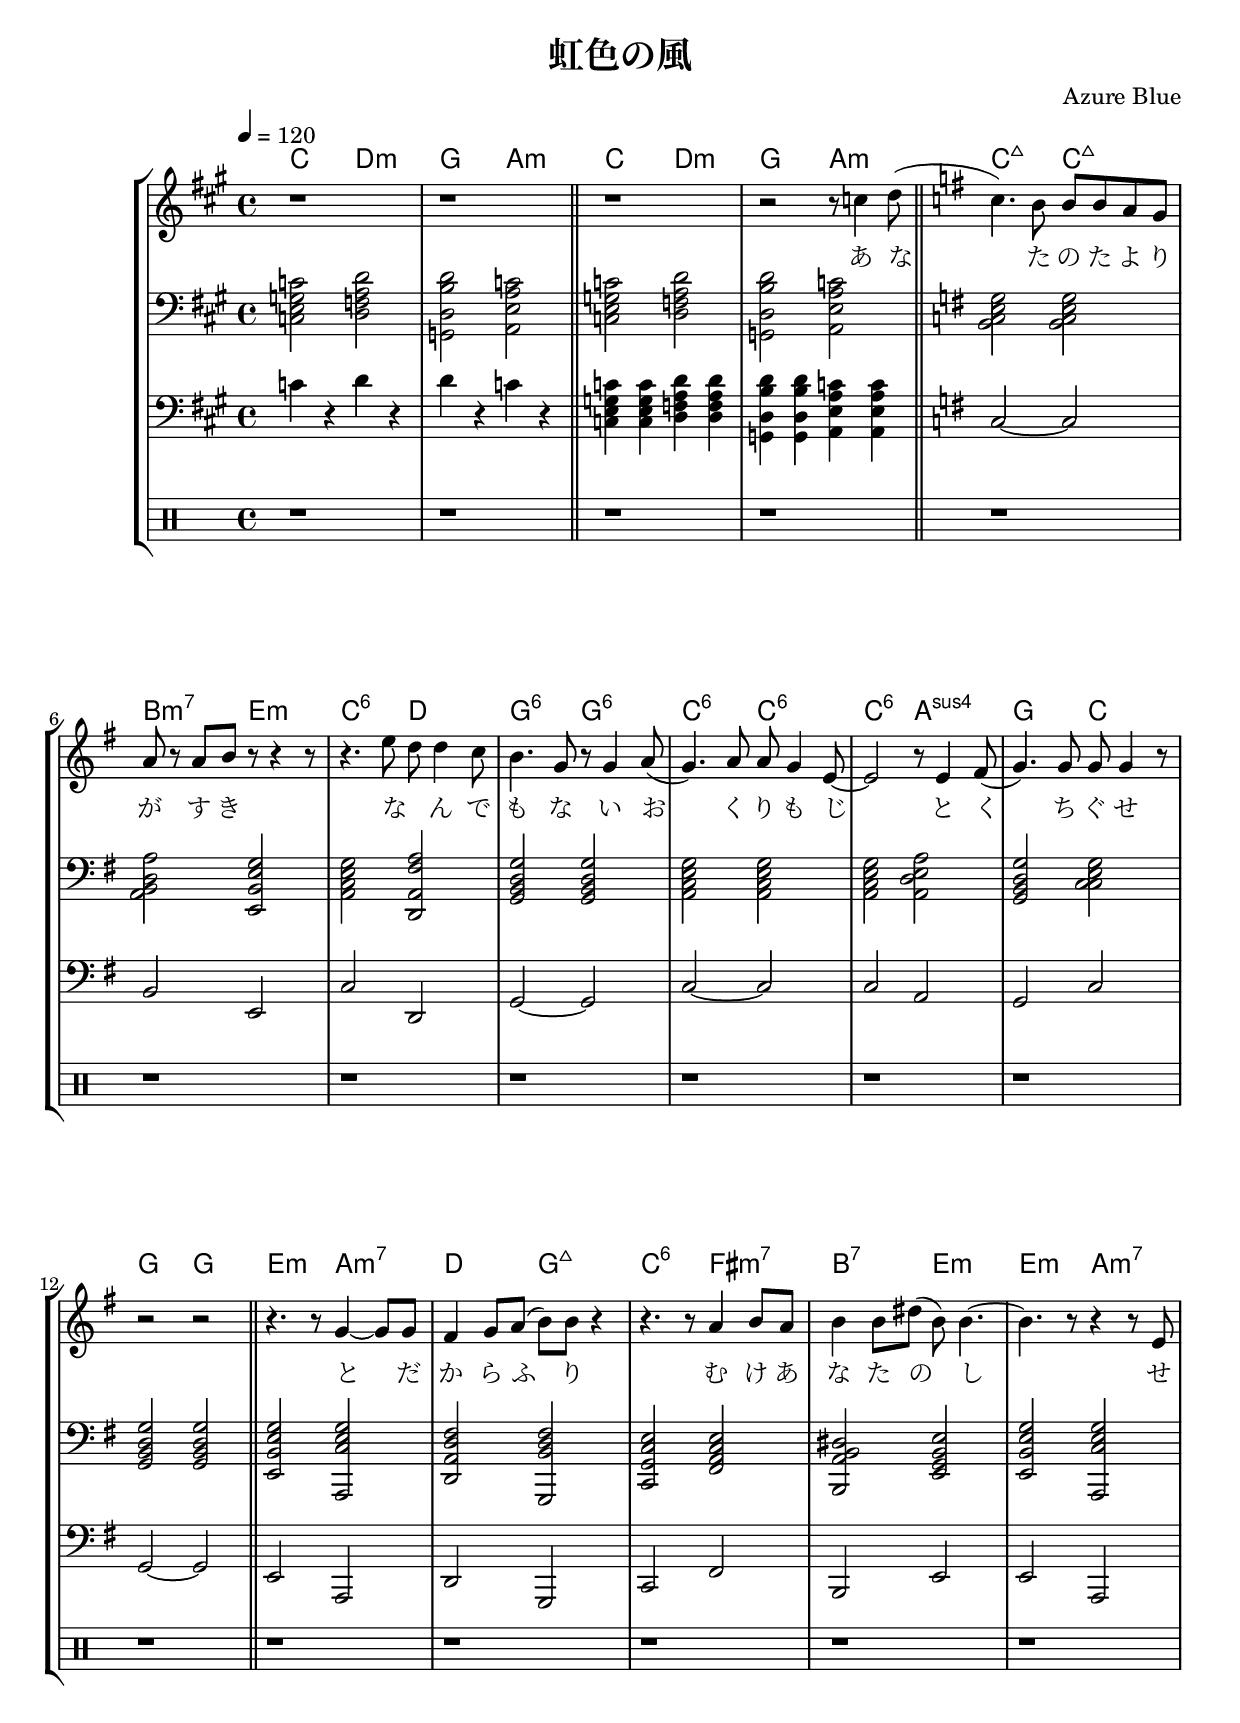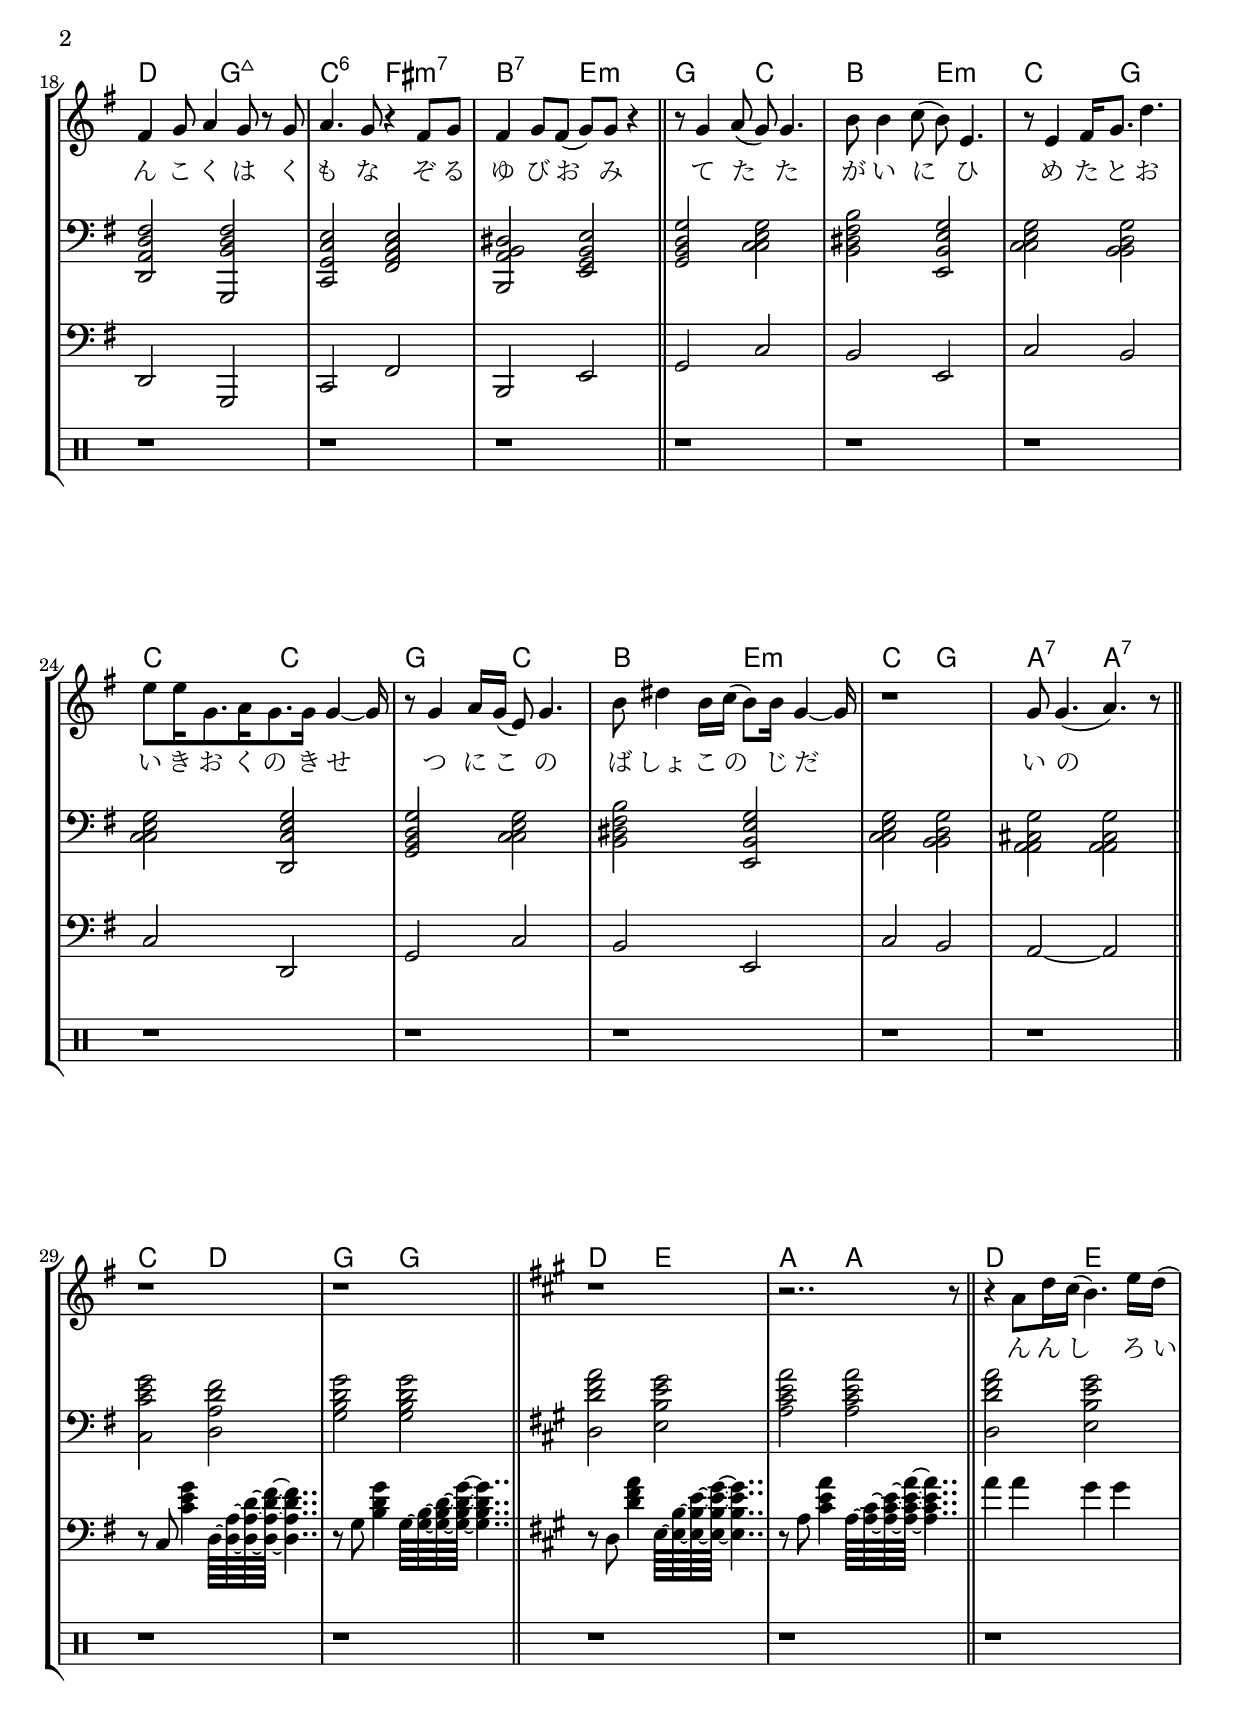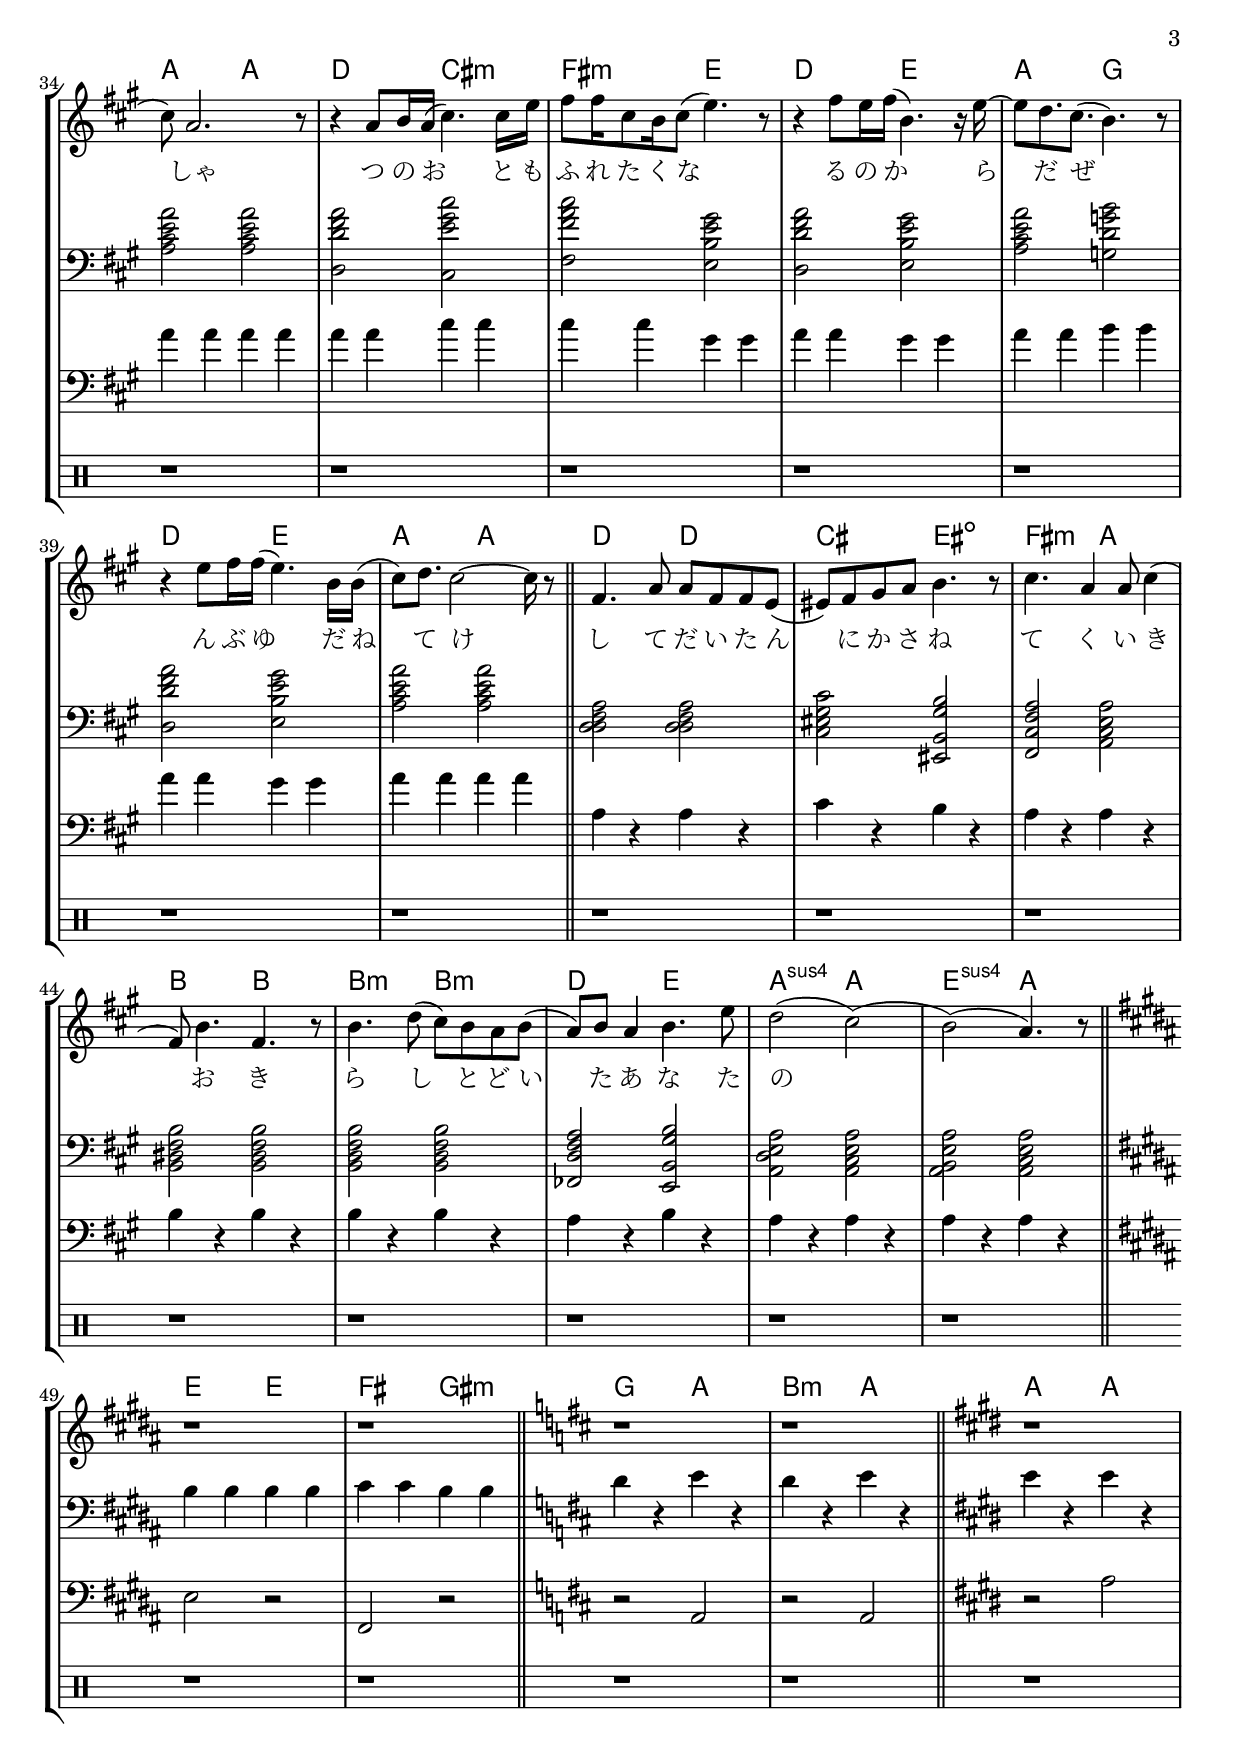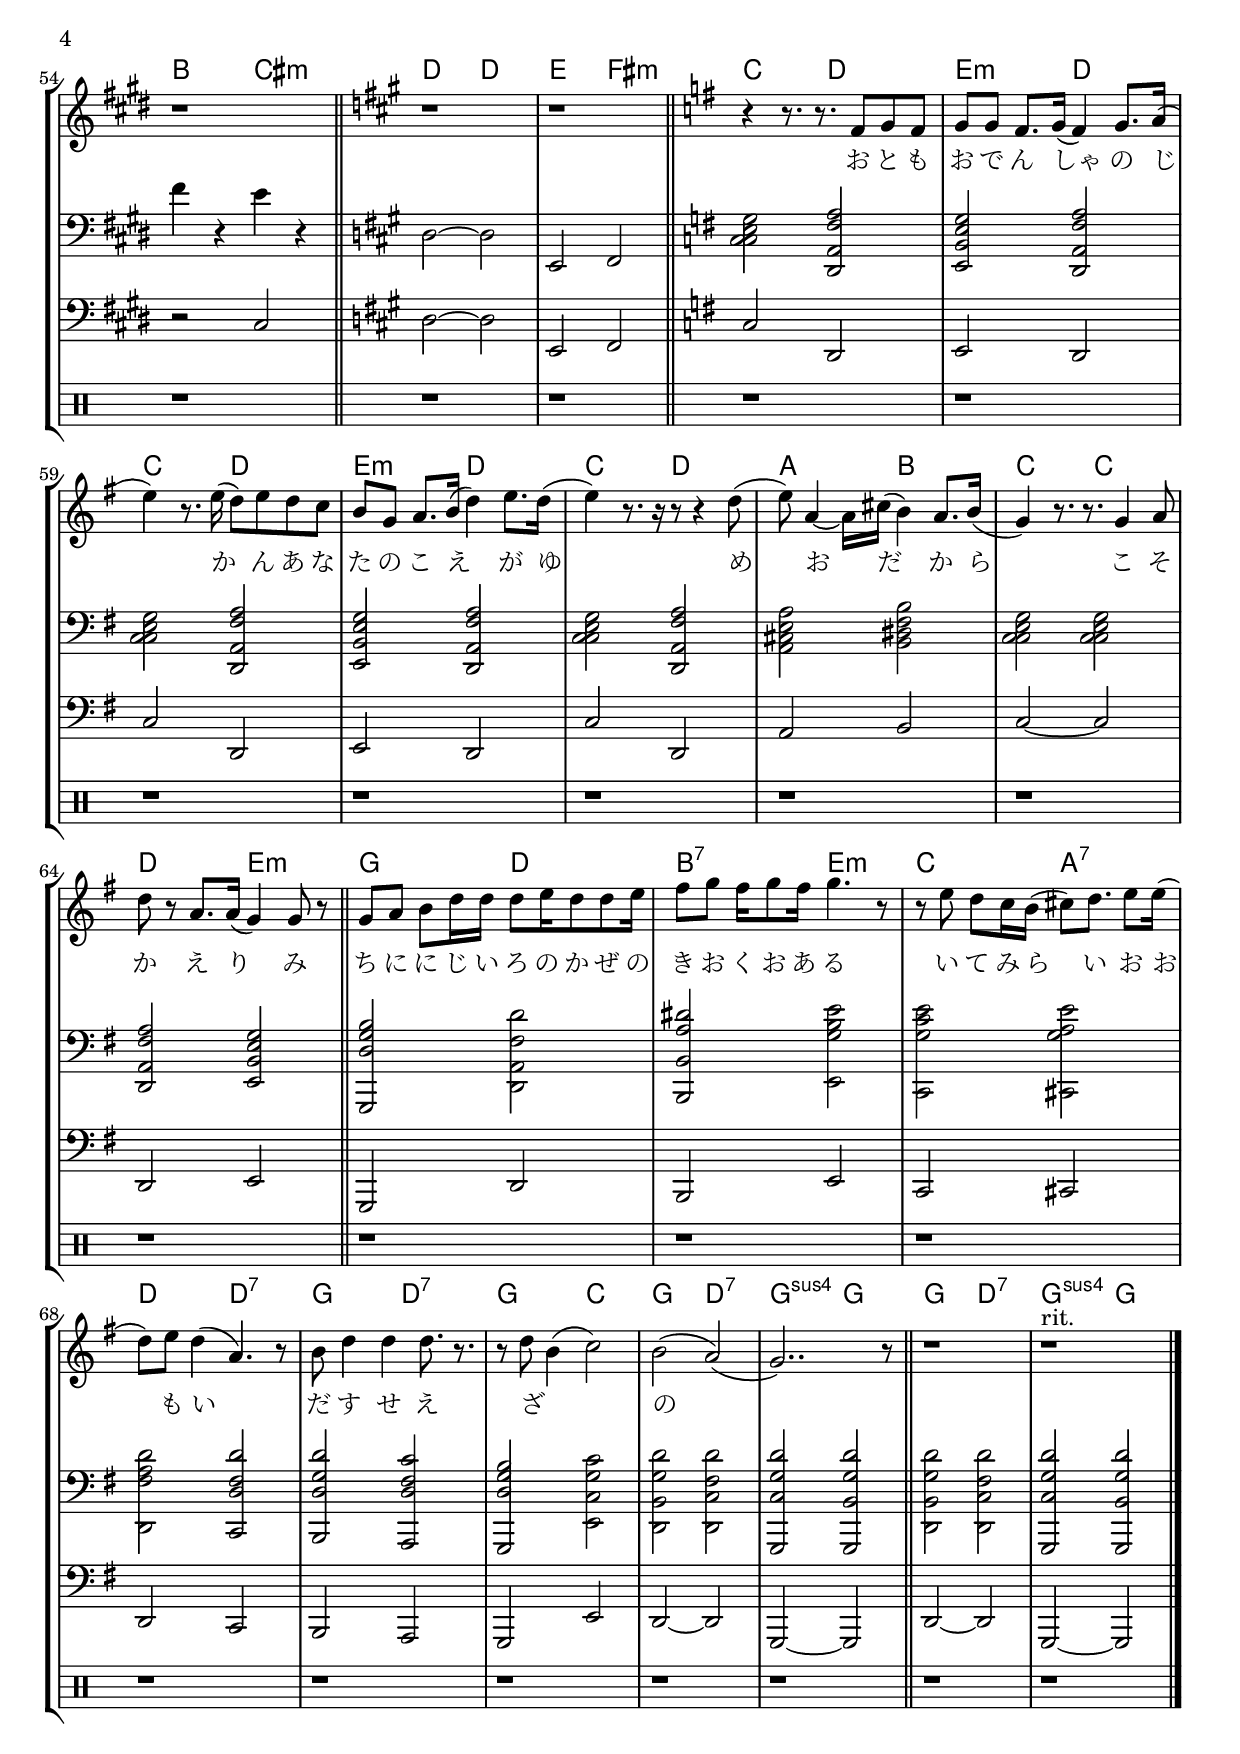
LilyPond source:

\version "2.12.1"

\header {
	title = \markup {虹色の風}
	composer = \markup \center-column {"Azure Blue"}
}

harmony = \chordmode {
	c2 d:m g a:m 

	c d:m g a:m 

	c:maj7 c:maj7 b:min7 e:m c:6 d g:6 g:6 c:6 c:6 c:6 a:sus4 g c g g 

	e:m a:min7 d g:maj7 c:6 fis:m7 b:7 e:m e:m a:min7 d g:maj7 c:6 fis:m7 b:7 e:m 

	g c b e:m c g c c g c b e:m c g a:7 a:7 

	c d g g 

	d e a a 

	d e a a d cis:m fis:m e d e a g d e a a 

	d d cis eis:dim fis:m a b b b:m b:m d e a:sus4 a e:sus4 a 

	e e fis gis:m 

	g a b:m a 

	a a b cis:m 

	d d e fis:m 

	c d e:m d c d e:m d c d a b c c d e:m 

	g d b:7 e:m c a:7 d d:7 g d:7 g c g d:7 g:sus4 g 

	g d:7 g:sus4 g 
}

melody = {
	\key a \major
	\tempo 4 = 120
	r1 | r1   
	r1 | r2 
	\set Staff.midiInstrument = #"mmi0.38"
	r8  c''4  d''8 
	(	\key g \major
c''4.)  b'8  b'8  b'8  a'8  g'8 
	a'8  r8  a'8  b'8  r8  r4  r8~ 
	r4.  e''8  d''8  d''4  c''8 
	b'4.  g'8  r8  g'4  a'8 
	(g'4.)  a'8  a'8  g'4  e'8~ 
	e'2  r8  e'4  fis'8 
	(g'4.)  g'8  g'8  g'4  r8~ 
	r2  	r2 	\set Staff.midiInstrument = #"mmi0.38"
	r4. r8  g'4  g'8  g'8 
	fis'4  g'8  a'8  (b'8)  b'8  r4 
	r4.  r8  a'4  b'8  a'8 
	b'4  b'8  dis''8  (b'8)  b'4.~ 
	b'4.  r8  r4  r8  e'8 
	fis'4  g'8  a'4  g'8  r8  g'8 
	a'4.  g'8  r4  fis'8  g'8 
	fis'4  g'8  fis'8  (g'8)  g'8  	r4 	\set Staff.midiInstrument = #"mmi0.38"
	r8  g'4  a'8  (g'8)  g'4. 
	b'8  b'4  c''8  (b'8)  e'4. 
	r8  e'4  fis'16  g'8.  d''4. 
	e''8  e''16  g'8.  a'16  g'8.  g'16  g'4~g'16 
	r8  g'4  a'16  g'16  (e'8)  g'4. 
	b'8  dis''4  b'16  c''16  (b'8)  b'16  g'4~g'16 
	r1 
	g'8  g'4.  (a'4.)  	r8 	r1 | r1   
	\key a \major
	r1 | r2.. 
	\set Staff.midiInstrument = #"mmi0.38"
	r8 
	r4  a'8  d''16  cis''16  (b'4.)  e''16  d''16 
	(cis''8)  a'2.  r8 
	r4  a'8  b'16  a'16  (cis''4.)  cis''16  e''16 
	fis''8  fis''16  cis''8  b'16  cis''8  (e''4.)  r8 
	r4  fis''8  e''16  fis''16  (b'4.)  r16  e''16~ 
	e''8  d''8.  cis''8.  (b'4.)  r8 
	r4  e''8  fis''16  fis''16  (e''4.)  b'16  b'16 
	(cis''8)  d''8.  cis''2~cis''16  	\set Staff.midiInstrument = #"mmi0.38"
	r8 
	fis'4.  a'8  a'8  fis'8  fis'8  e'8 
	(eis'8)  fis'8  gis'8  a'8  b'4.  r8 
	cis''4.  a'4  a'8  cis''4 
	(fis'8)  b'4.  fis'4.  r8 
	b'4.  d''8  (cis''8)  b'8  a'8  b'8 
	(a'8)  b'8  a'4  b'4.  e''8 
	d''2  (cis''2) 
	(b'2)  (a'4.)  	r8 	\key b \major
	r1 | r1   
	\key d \major
	r1 | r1   
	\key e \major
	r1 | r1   
	\key a \major
	r1 | r1   
	\set Staff.midiInstrument = #"mmi0.38"
		\key g \major
r4 r8.  r8.  fis'8  g'8  fis'8 
	g'8  g'8  fis'8.  g'16  (fis'4)  g'8.  a'16 
	(e''4)  r8.  e''16  (d''8)  e''8  d''8  c''8 
	b'8  g'8  a'8.  b'16  (d''4)  e''8.  d''16 
	(e''4)  r8.  r16  r8  r4  d''8 
	(e''8)  a'4~a'16  cis''16  (b'4)  a'8.  b'16 
	(g'4)  r8.  r8.  g'4  a'8 
	d''8  r8  a'8.  a'16  (g'4)  g'8  	\set Staff.midiInstrument = #"mmi0.38"
	r8 
	g'8  a'8  b'8  d''16  d''16  d''8  e''16  d''8  d''8  e''16 
	fis''8  g''8  fis''16  g''8  fis''16  g''4.  r8 
	r8  e''8  d''8  c''16  b'16  (cis''8)  d''8.  e''8  e''16 
	(d''8)  e''8  d''4  (a'4.)  r8 
	b'8  d''4  d''4  d''8.  r8.~ 
	r8  d''8  b'4  (c''2) 
	b'2  (a'2) 
	(g'2..)  	r8 	r1 | r1^"rit." \bar "|."
}

words = \lyricmode {
	
	
	あ  な  た  の  た  よ  り  が  す  き  な  ん  で  も  な  い  お  く  り  も  じ  と  く  ち  ぐ  せ  と  
	だ  か  ら  ふ  り  む  け  あ  な  た  の  し  せ  ん  こ  く  は  く  も  な  ぞ  る  ゆ  び  お  み  て  た  
	た  が  い  に  ひ  め  た  と  お  い  き  お  く  の  き  せ  つ  に  こ  の  ば  しょ  こ  の  じ  だ  い  の  ん  ん  
	
	
	し  ろ  い  しゃ  つ  の  お  と  も  ふ  れ  た  く  な  る  の  か  ら  だ  ぜ  ん  ぶ  ゆ  だ  ね  て  け  し  て  
	だ  い  た  ん  に  か  さ  ね  て  く  い  き  お  き  ら  し  と  ど  い  た  あ  な  た  の  お  と  
	
	
	
	
	も  お  で  ん  しゃ  の  じ  か  ん  あ  な  た  の  こ  え  が  ゆ  め  お  だ  か  ら  こ  そ  か  え  り  み  ち  に  
	に  じ  い  ろ  の  か  ぜ  の  き  お  く  お  あ  る  い  て  み  ら  い  お  お  も  い  だ  す  せ  え  ざ  の  な  か  で  
	
}

tempochange = {
	\tempo 4 = 120
	r1 | r1 \bar "||"
	\tempo 4 = 120
	r1 | r1 \bar "||"
	\tempo 4 = 120
	r1 | r1 | r1 | r1 | r1 | r1 | r1 | r1 \bar "||"
	\tempo 4 = 120
	r1 | r1 | r1 | r1 | r1 | r1 | r1 | r1 \bar "||"
	\tempo 4 = 120
	r1 | r1 | r1 | r1 | r1 | r1 | r1 | r1 \bar "||"
	\tempo 4 = 120
	r1 | r1 \bar "||"
	\tempo 4 = 120
	r1 | r1 \bar "||"
	\tempo 4 = 120
	r1 | r1 | r1 | r1 | r1 | r1 | r1 | r1 \bar "||"
	\tempo 4 = 120
	r1 | r1 | r1 | r1 | r1 | r1 | r1 | r1 \bar "||"
	\tempo 4 = 120
	r1 | r1 \bar "||"
	\tempo 4 = 120
	r1 | r1 \bar "||"
	\tempo 4 = 120
	r1 | r1 \bar "||"
	\tempo 4 = 120
	r1 | r1 \bar "||"
	\tempo 4 = 120
	r1 | r1 | r1 | r1 | r1 | r1 | r1 | r1 \bar "||"
	\tempo 4 = 120
	r1 | r1 | r1 | r1 | r1 | r1 | r1 | r1 \bar "||"
	\tempo 4 = 120
	r1 | \tempo 4 = 90 r2 \tempo 4 = 80 r2 \bar "|."
}

mainacc = {
	\clef bass
	\set Staff.midiInstrument = #"Acoustic grand"
	\key a \major
	\tempo 4 = 120
	<c e g c'>2
	<f d a d'>2
	<g, d b d'>2
	<a, e a c'>2
	\bar "||"

	\set Staff.midiInstrument = #"Acoustic grand"
	<c e g c'>2
	<f d a d'>2
	<g, d b d'>2
	<a, e a c'>2
	\bar "||"

	\set Staff.midiInstrument = #"Acoustic grand"
	\key g \major
	<c b, e g>2
	<c b, e g>2
	<b, a, d a>2
	<e, b, e g>2
	<c a, e g>2
	<d, a, fis a>2
	<g, b, d g>2
	<g, b, d g>2
	<c a, e g>2
	<c a, e g>2
	<c a, e g>2
	<a, d e a>2
	<g, b, d g>2
	<c c e g>2
	<g, b, d g>2
	<g, b, d g>2
	\bar "||"

	\set Staff.midiInstrument = #"Acoustic grand"
	<e, b, e g>2
	<a,, c e g>2
	<d, a, d fis>2
	<g,, b, d fis>2
	<c, g, c e>2
	<fis, a, c e>2
	<b,, a, b, dis>2
	<e, g, b, e>2
	<e, b, e g>2
	<a,, c e g>2
	<d, a, d fis>2
	<g,, b, d fis>2
	<c, g, c e>2
	<fis, a, c e>2
	<b,, a, b, dis>2
	<e, g, b, e>2
	\bar "||"

	\set Staff.midiInstrument = #"Acoustic grand"
	<g, b, d g>2
	<c c e g>2
	<b, dis fis b>2
	<e, b, e g>2
	<c c e g>2
	<b, b, d g>2
	<c c e g>2
	<d, c e g>2
	<g, b, d g>2
	<c c e g>2
	<b, dis fis b>2
	<e, b, e g>2
	<c c e g>2
	<b, b, d g>2
	<a, a, cis g>2
	<a, a, cis g>2
	\bar "||"

	\set Staff.midiInstrument = #"Acoustic grand"
	<c c' e' g'>2
	<d a d' fis'>2
	<g b d' g'>2
	<g b d' g'>2
	\bar "||"

	\set Staff.midiInstrument = #"Acoustic grand"
	\key a \major
	<d d' fis' a'>2
	<e b e' gis'>2
	<a cis' e' a'>2
	<a cis' e' a'>2
	\bar "||"

	\set Staff.midiInstrument = #"Acoustic grand"
	<d d' fis' a'>2
	<e b e' gis'>2
	<a cis' e' a'>2
	<a cis' e' a'>2
	<d d' fis' a'>2
	<cis e' gis' cis''>2
	<fis fis' a' cis''>2
	<e b e' gis'>2
	<d d' fis' a'>2
	<e b e' gis'>2
	<a cis' e' a'>2
	<g d' g' b'>2
	<d d' fis' a'>2
	<e b e' gis'>2
	<a cis' e' a'>2
	<a cis' e' a'>2
	\bar "||"

	\set Staff.midiInstrument = #"Acoustic grand"
	<d d fis a>2
	<d d fis a>2
	<cis eis gis cis'>2
	<eis, b, gis b>2
	<fis, cis fis a>2
	<a, cis e a>2
	<b, dis fis b>2
	<b, dis fis b>2
	<b, d fis b>2
	<b, d fis b>2
	<fes, d fis a>2
	<e, b, gis b>2
	<a, d e a>2
	<a, cis e a>2
	<a, b, e a>2
	<a, cis e a>2
	\bar "||"

	\set Staff.midiInstrument = #"Electric Guitar (clean)"
	\key b \major
	b4 b4
	b4 b4
	cis'4 cis'4
	b4 b4
	\bar "||"

	\set Staff.midiInstrument = #"Electric Guitar (clean)"
	\key d \major
	d'4 r4
	e'4 r4
	d'4 r4
	e'4 r4
	\bar "||"

	\set Staff.midiInstrument = #"Electric Guitar (clean)"
	\key e \major
	e'4 r4
	e'4 r4
	fis'4 r4
	e'4 r4
	\bar "||"

	\set Staff.midiInstrument = #"Electric Guitar (clean)"
	\key a \major
	d2
	~d2
	e,2
	~fis,2
	\bar "||"

	\set Staff.midiInstrument = #"Acoustic grand"
	\key g \major
	<c c e g>2
	<d, a, fis a>2
	<e, b, e g>2
	<d, a, fis a>2
	<c c e g>2
	<d, a, fis a>2
	<e, b, e g>2
	<d, a, fis a>2
	<c c e g>2
	<d, a, fis a>2
	<a, cis e a>2
	<b, dis fis b>2
	<c c e g>2
	<c c e g>2
	<d, a, fis a>2
	<e, b, e g>2
	\bar "||"

	\set Staff.midiInstrument = #"Acoustic grand"
	<g,, d g b>2
	<d, a, fis d'>2
	<b,, b, a dis'>2
	<e, g b e'>2
	<c, g c' e'>2
	<cis, g a e'>2
	<d, fis a d'>2
	<c, d fis d'>2
	<b,, d g d'>2
	<a,, d fis c'>2
	<g,, d g b>2
	<e, c g c'>2
	<d, b, g d'>2
	<d, c fis d'>2
	<g,, c g d'>2
	<g,, b, g d'>2
	\bar "||"

	\set Staff.midiInstrument = #"Acoustic grand"
	<d, b, g d'>2
	<d, c fis d'>2
	<g,, c g d'>2
	<g,, b, g d'>2
	\bar "|."
}

subacc = {
	\clef bass
	\set Staff.midiInstrument = #"Electric Piano 1"
	\key a \major
	\tempo 4 = 120
	c'4 r4
	d'4 r4
	d'4 r4
	c'4 r4
	\bar "||"

	\set Staff.midiInstrument = #"Electric Piano 1"
	<c e g c'>4 <c e g c'>4
	<f d a d'>4 <f d a d'>4
	<g, d b d'>4 <g, d b d'>4
	<a, e a c'>4 <a, e a c'>4
	\bar "||"

	\set Staff.midiInstrument = #"Electric Piano 1"
	\key g \major
	c2
	~c2
	b,2
	~e,2
	c2
	~d,2
	g,2
	~g,2
	c2
	~c2
	c2
	~a,2
	g,2
	~c2
	g,2
	~g,2
	\bar "||"

	\set Staff.midiInstrument = #"Electric Piano 1"
	e,2
	~a,,2
	d,2
	~g,,2
	c,2
	~fis,2
	b,,2
	~e,2
	e,2
	~a,,2
	d,2
	~g,,2
	c,2
	~fis,2
	b,,2
	~e,2
	\bar "||"

	\set Staff.midiInstrument = #"Electric Piano 1"
	g,2
	~c2
	b,2
	~e,2
	c2
	~b,2
	c2
	~d,2
	g,2
	~c2
	b,2
	~e,2
	c2
	~b,2
	a,2
	~a,2
	\bar "||"

	\set Staff.midiInstrument = #"Electric Piano 1"
	r8 c8 <c' e' g'>4
	d64~ <d~ a~> <d~ a~ d'~> <d a d' fis'>~ <d a d' fis'>4..
	r8 g8 <b d' g'>4
	g64~ <g~ b~> <g~ b~ d'~> <g b d' g'>~ <g b d' g'>4..
	\bar "||"

	\set Staff.midiInstrument = #"Electric Piano 1"
	\key a \major
	r8 d8 <d' fis' a'>4
	e64~ <e~ b~> <e~ b~ e'~> <e b e' gis'>~ <e b e' gis'>4..
	r8 a8 <cis' e' a'>4
	a64~ <a~ cis'~> <a~ cis'~ e'~> <a cis' e' a'>~ <a cis' e' a'>4..
	\bar "||"

	\set Staff.midiInstrument = #"Electric Piano 1"
	a'4 a'4
	gis'4 gis'4
	a'4 a'4
	a'4 a'4
	a'4 a'4
	cis''4 cis''4
	cis''4 cis''4
	gis'4 gis'4
	a'4 a'4
	gis'4 gis'4
	a'4 a'4
	b'4 b'4
	a'4 a'4
	gis'4 gis'4
	a'4 a'4
	a'4 a'4
	\bar "||"

	\set Staff.midiInstrument = #"Electric Piano 1"
	a4 r4
	a4 r4
	cis'4 r4
	b4 r4
	a4 r4
	a4 r4
	b4 r4
	b4 r4
	b4 r4
	b4 r4
	a4 r4
	b4 r4
	a4 r4
	a4 r4
	a4 r4
	a4 r4
	\bar "||"

	\set Staff.midiInstrument = #"Electric Piano 1"
	\key b \major
	e2
	r2
	fis,2
	r2
	\bar "||"

	\set Staff.midiInstrument = #"Electric Piano 1"
	\key d \major
	r2
	a,2
	r2
	a,2
	\bar "||"

	\set Staff.midiInstrument = #"Electric Piano 1"
	\key e \major
	r2
	a2
	r2
	cis2
	\bar "||"

	\set Staff.midiInstrument = #"Electric Guitar (clean)"
	\key a \major
	d2
	~d2
	e,2
	~fis,2
	\bar "||"

	\set Staff.midiInstrument = #"Electric Piano 1"
	\key g \major
	c2
	~d,2
	e,2
	~d,2
	c2
	~d,2
	e,2
	~d,2
	c2
	~d,2
	a,2
	~b,2
	c2
	~c2
	d,2
	~e,2
	\bar "||"

	\set Staff.midiInstrument = #"Electric Piano 1"
	g,,2
	~d,2
	b,,2
	~e,2
	c,2
	~cis,2
	d,2
	~c,2
	b,,2
	~a,,2
	g,,2
	~e,2
	d,2
	~d,2
	g,,2
	~g,,2
	\bar "||"

	\set Staff.midiInstrument = #"Electric Piano 1"
	d,2
	~d,2
	g,,2
	~g,,2
	\bar "|."
}

percA = {
	\drummode {
	r1 |r1 \bar "||"
	r1 |r1 \bar "||"
	r1 |r1 |r1 |r1 |r1 |r1 |r1 |r1 \bar "||"
	r1 |r1 |r1 |r1 |r1 |r1 |r1 |r1 \bar "||"
	r1 |r1 |r1 |r1 |r1 |r1 |r1 |r1 \bar "||"
	r1 |r1 \bar "||"
	r1 |r1 \bar "||"
	r1 |r1 |r1 |r1 |r1 |r1 |r1 |r1 \bar "||"
	r1 |r1 |r1 |r1 |r1 |r1 |r1 |r1 \bar "||"
	r1 |r1 \bar "||"
	r1 |r1 \bar "||"
	r1 |r1 \bar "||"
	r1 |r1 \bar "||"
	r1 |r1 |r1 |r1 |r1 |r1 |r1 |r1 \bar "||"
	r1 |r1 |r1 |r1 |r1 |r1 |r1 |r1 \bar "||"
	r1 |r1 \bar "|."
	}
}

percB = {
	\drummode {
	r1 |r1 \bar "||"
	r1 |r1 \bar "||"
	r1 |r1 |r1 |r1 |r1 |r1 |r1 |r1 \bar "||"
	r1 |r1 |r1 |r1 |r1 |r1 |r1 |r1 \bar "||"
	r1 |r1 |r1 |r1 |r1 |r1 |r1 |r1 \bar "||"
	r1 |r1 \bar "||"
	r1 |r1 \bar "||"
	r1 |r1 |r1 |r1 |r1 |r1 |r1 |r1 \bar "||"
	r1 |r1 |r1 |r1 |r1 |r1 |r1 |r1 \bar "||"
	r1 |r1 \bar "||"
	r1 |r1 \bar "||"
	r1 |r1 \bar "||"
	r1 |r1 \bar "||"
	r1 |r1 |r1 |r1 |r1 |r1 |r1 |r1 \bar "||"
	r1 |r1 |r1 |r1 |r1 |r1 |r1 |r1 \bar "||"
	r1 |r1 \bar "|."
	}
}

percC = {
	\drummode {
	r1 |r1 \bar "||"
	r1 |r1 \bar "||"
	r1 |r1 |r1 |r1 |r1 |r1 |r1 |r1 \bar "||"
	r1 |r1 |r1 |r1 |r1 |r1 |r1 |r1 \bar "||"
	r1 |r1 |r1 |r1 |r1 |r1 |r1 |r1 \bar "||"
	r1 |r1 \bar "||"
	r1 |r1 \bar "||"
	r1 |r1 |r1 |r1 |r1 |r1 |r1 |r1 \bar "||"
	r1 |r1 |r1 |r1 |r1 |r1 |r1 |r1 \bar "||"
	r1 |r1 \bar "||"
	r1 |r1 \bar "||"
	r1 |r1 \bar "||"
	r1 |r1 \bar "||"
	r1 |r1 |r1 |r1 |r1 |r1 |r1 |r1 \bar "||"
	r1 |r1 |r1 |r1 |r1 |r1 |r1 |r1 \bar "||"
	r1 |r1 \bar "|."
	}
}

percD = {
	\drummode {
	r1 |r1 \bar "||"
	r1 |r1 \bar "||"
	r1 |r1 |r1 |r1 |r1 |r1 |r1 |r1 \bar "||"
	r1 |r1 |r1 |r1 |r1 |r1 |r1 |r1 \bar "||"
	r1 |r1 |r1 |r1 |r1 |r1 |r1 |r1 \bar "||"
	r1 |r1 \bar "||"
	r1 |r1 \bar "||"
	r1 |r1 |r1 |r1 |r1 |r1 |r1 |r1 \bar "||"
	r1 |r1 |r1 |r1 |r1 |r1 |r1 |r1 \bar "||"
	r1 |r1 \bar "||"
	r1 |r1 \bar "||"
	r1 |r1 \bar "||"
	r1 |r1 \bar "||"
	r1 |r1 |r1 |r1 |r1 |r1 |r1 |r1 \bar "||"
	r1 |r1 |r1 |r1 |r1 |r1 |r1 |r1 \bar "||"
	r1 |r1 \bar "|."
	}
}

percE = {
	\drummode {
	r1 |r1 \bar "||"
	r1 |r1 \bar "||"
	r1 |r1 |r1 |r1 |r1 |r1 |r1 |r1 \bar "||"
	r1 |r1 |r1 |r1 |r1 |r1 |r1 |r1 \bar "||"
	r1 |r1 |r1 |r1 |r1 |r1 |r1 |r1 \bar "||"
	r1 |r1 \bar "||"
	r1 |r1 \bar "||"
	r1 |r1 |r1 |r1 |r1 |r1 |r1 |r1 \bar "||"
	r1 |r1 |r1 |r1 |r1 |r1 |r1 |r1 \bar "||"
	r1 |r1 \bar "||"
	r1 |r1 \bar "||"
	r1 |r1 \bar "||"
	r1 |r1 \bar "||"
	r1 |r1 |r1 |r1 |r1 |r1 |r1 |r1 \bar "||"
	r1 |r1 |r1 |r1 |r1 |r1 |r1 |r1 \bar "||"
	r1 |r1 \bar "|."
	}
}

\score {
	<<
		\new StaffGroup <<
			\new ChordNames {\harmony}
			\new Voice = "melody" {\melody}
			\new Lyrics \lyricsto "melody" \words
			\new Staff = "mainacc" {\mainacc}
			\new Staff = "subacc" {\subacc}
			\new DrumStaff <<
				\new DrumVoice {\percA}
				\new DrumVoice {\percB}
				\new DrumVoice {\percC}
				\new DrumVoice {\percD}
				\new DrumVoice {\percE}
			>>
		>>
	>>
	\layout { }
}
